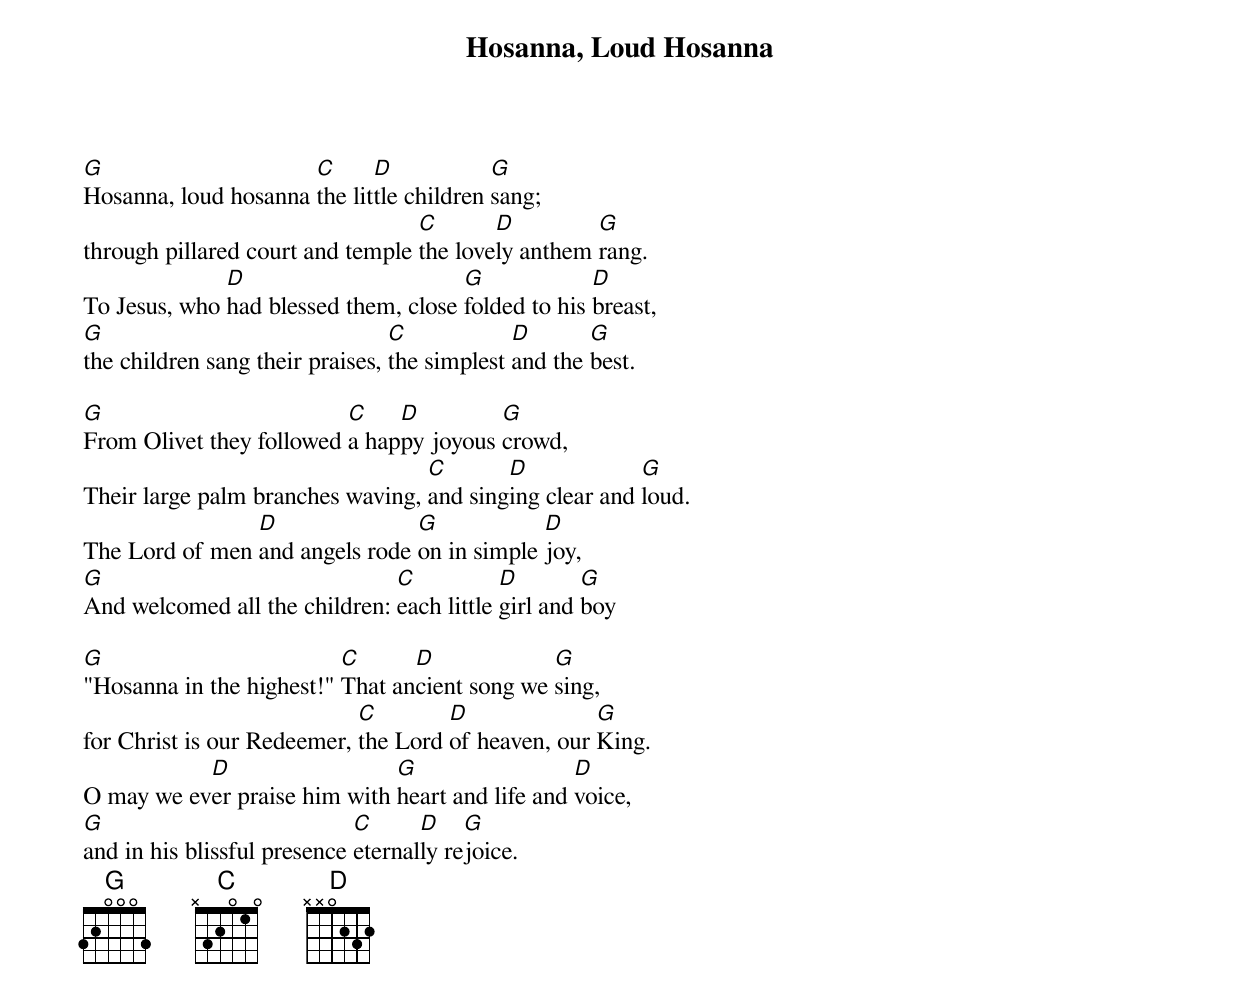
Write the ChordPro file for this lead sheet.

{Title: Hosanna, Loud Hosanna}

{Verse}
[G]Hosanna, loud hosanna [C]the lit[D]tle children [G]sang;
through pillared court and temple [C]the love[D]ly anthem [G]rang.
To Jesus, who [D]had blessed them, close [G]folded to his [D]breast,
[G]the children sang their praises, [C]the simplest [D]and the [G]best.

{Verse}
[G]From Olivet they followed [C]a hap[D]py joyous [G]crowd,
Their large palm branches waving, [C]and sing[D]ing clear and [G]loud.
The Lord of men [D]and angels rode [G]on in simple [D]joy,
[G]And welcomed all the children: [C]each little [D]girl and [G]boy

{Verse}
[G]"Hosanna in the highest!" [C]That an[D]cient song we [G]sing,
for Christ is our Redeemer, [C]the Lord [D]of heaven, our [G]King.
O may we ev[D]er praise him with [G]heart and life and [D]voice,
[G]and in his blissful presence [C]eternal[D]ly re[G]joice.
